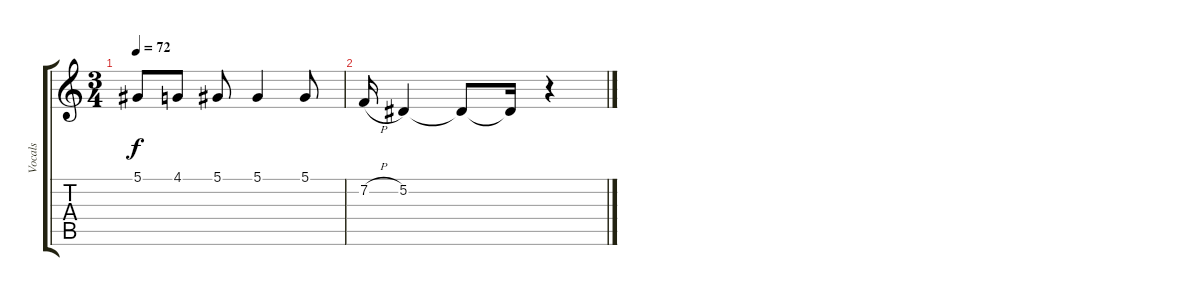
\track ("Vocals" "Vocals") {instrument clarinet}
\staff {score tabs}
\tuning (Eb4 Bb3 Gb3 Db3 Ab2 Eb2) {hide}
\ts (3 4)
\tempo 72
\clef g2
\ks c
5.1.8{dy f} 4.1.8 5.1.8 5.1.4 5.1.8 |
7.2{h}.16 5.2.4 5.2{t}.8 5.2{t}.16 r.4
